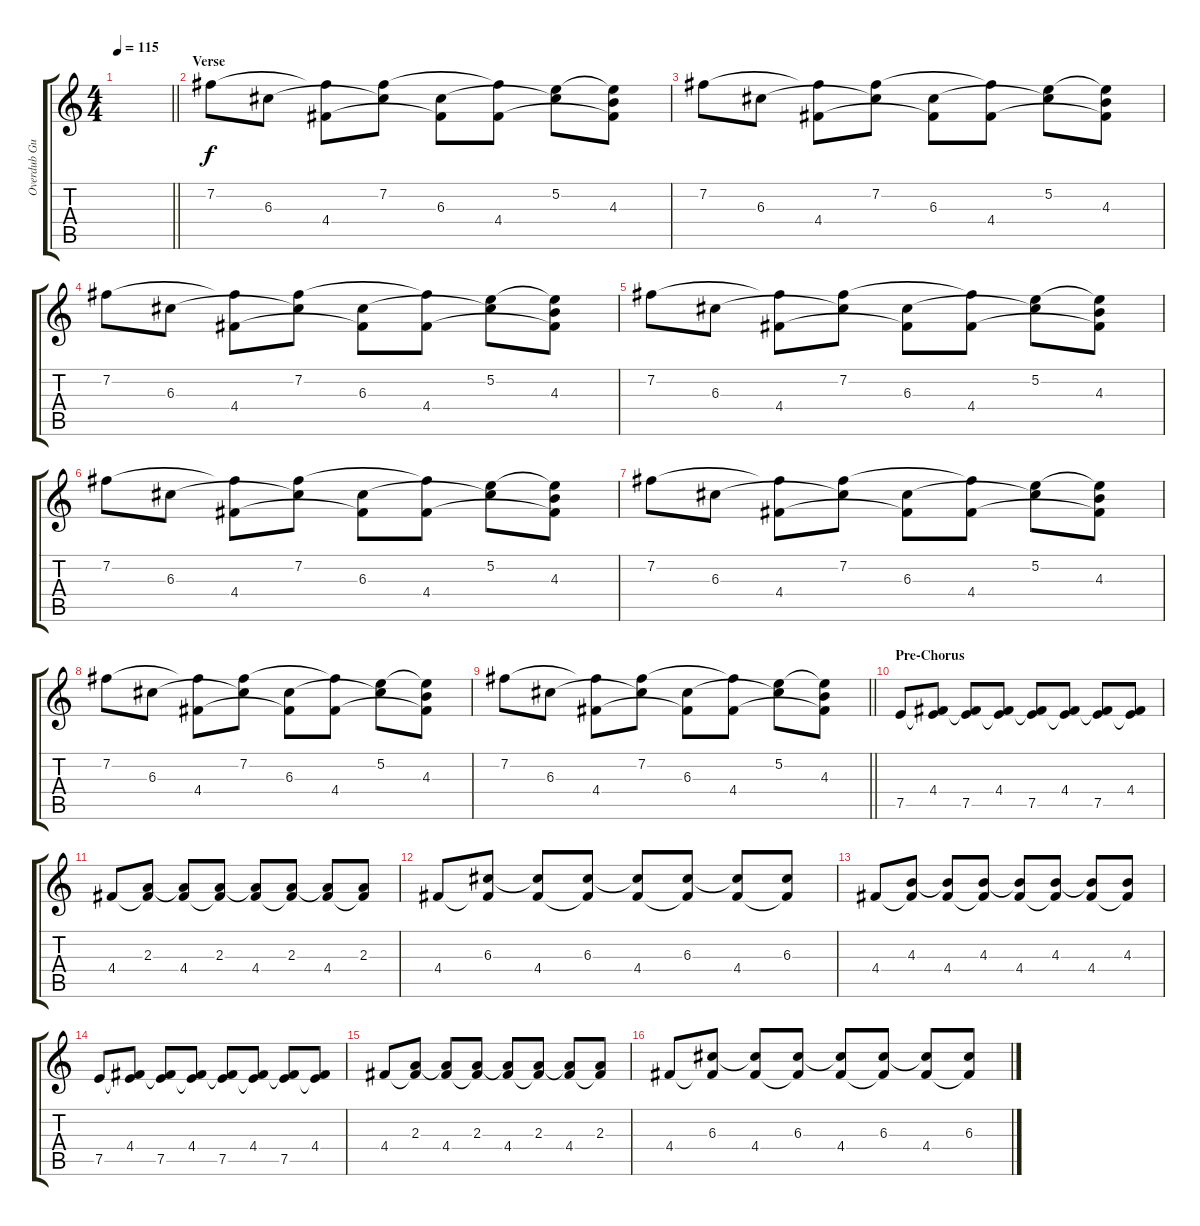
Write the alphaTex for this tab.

\track ("Overdub Guitar" "Overdub Gu") {instrument overdrivenguitar}
\staff {score tabs}
\tuning (E4 B3 G3 D3 A2 E2) {hide}
\ts (4 4)
\tempo 115
\clef g2
\barLineRight lightlight
\ks c
|
\section ("" "Verse")
7.2.8 6.3.8 (7.2{t} 4.4).8 (7.2 6.3{t}).8 (6.3 4.4{t}).8 (7.2{t} 4.4).8 (5.2 6.3{t}).8 (5.2{t} 4.3 4.4{t}).8 |
7.2.8 6.3.8 (7.2{t} 4.4).8 (7.2 6.3{t}).8 (6.3 4.4{t}).8 (7.2{t} 4.4).8 (5.2 6.3{t}).8 (5.2{t} 4.3 4.4{t}).8 |
7.2.8 6.3.8 (7.2{t} 4.4).8 (7.2 6.3{t}).8 (6.3 4.4{t}).8 (7.2{t} 4.4).8 (5.2 6.3{t}).8 (5.2{t} 4.3 4.4{t}).8 |
7.2.8 6.3.8 (7.2{t} 4.4).8 (7.2 6.3{t}).8 (6.3 4.4{t}).8 (7.2{t} 4.4).8 (5.2 6.3{t}).8 (5.2{t} 4.3 4.4{t}).8 |
7.2.8 6.3.8 (7.2{t} 4.4).8 (7.2 6.3{t}).8 (6.3 4.4{t}).8 (7.2{t} 4.4).8 (5.2 6.3{t}).8 (5.2{t} 4.3 4.4{t}).8 |
7.2.8 6.3.8 (7.2{t} 4.4).8 (7.2 6.3{t}).8 (6.3 4.4{t}).8 (7.2{t} 4.4).8 (5.2 6.3{t}).8 (5.2{t} 4.3 4.4{t}).8 |
7.2.8 6.3.8 (7.2{t} 4.4).8 (7.2 6.3{t}).8 (6.3 4.4{t}).8 (7.2{t} 4.4).8 (5.2 6.3{t}).8 (5.2{t} 4.3 4.4{t}).8 |
\barLineRight lightlight
7.2.8 6.3.8 (7.2{t} 4.4).8 (7.2 6.3{t}).8 (6.3 4.4{t}).8 (7.2{t} 4.4).8 (5.2 6.3{t}).8 (5.2{t} 4.3 4.4{t}).8 |
\section ("" "Pre-Chorus")
7.5.8 (4.4 7.5{t}).8 (4.4{t} 7.5).8 (4.4 7.5{t}).8 (4.4{t} 7.5).8 (4.4 7.5{t}).8 (4.4{t} 7.5).8 (4.4 7.5{t}).8 |
4.4.8 (2.3 4.4{t}).8 (2.3{t} 4.4).8 (2.3 4.4{t}).8 (2.3{t} 4.4).8 (2.3 4.4{t}).8 (2.3{t} 4.4).8 (2.3 4.4{t}).8 |
4.4.8 (6.3 4.4{t}).8 (6.3{t} 4.4).8 (6.3 4.4{t}).8 (6.3{t} 4.4).8 (6.3 4.4{t}).8 (6.3{t} 4.4).8 (6.3 4.4{t}).8 |
4.4.8 (4.3 4.4{t}).8 (4.3{t} 4.4).8 (4.3 4.4{t}).8 (4.3{t} 4.4).8 (4.3 4.4{t}).8 (4.3{t} 4.4).8 (4.3 4.4{t}).8 |
7.5.8 (4.4 7.5{t}).8 (4.4{t} 7.5).8 (4.4 7.5{t}).8 (4.4{t} 7.5).8 (4.4 7.5{t}).8 (4.4{t} 7.5).8 (4.4 7.5{t}).8 |
4.4.8 (2.3 4.4{t}).8 (2.3{t} 4.4).8 (2.3 4.4{t}).8 (2.3{t} 4.4).8 (2.3 4.4{t}).8 (2.3{t} 4.4).8 (2.3 4.4{t}).8 |
4.4.8 (6.3 4.4{t}).8 (6.3{t} 4.4).8 (6.3 4.4{t}).8 (6.3{t} 4.4).8 (6.3 4.4{t}).8 (6.3{t} 4.4).8 (6.3 4.4{t}).8
